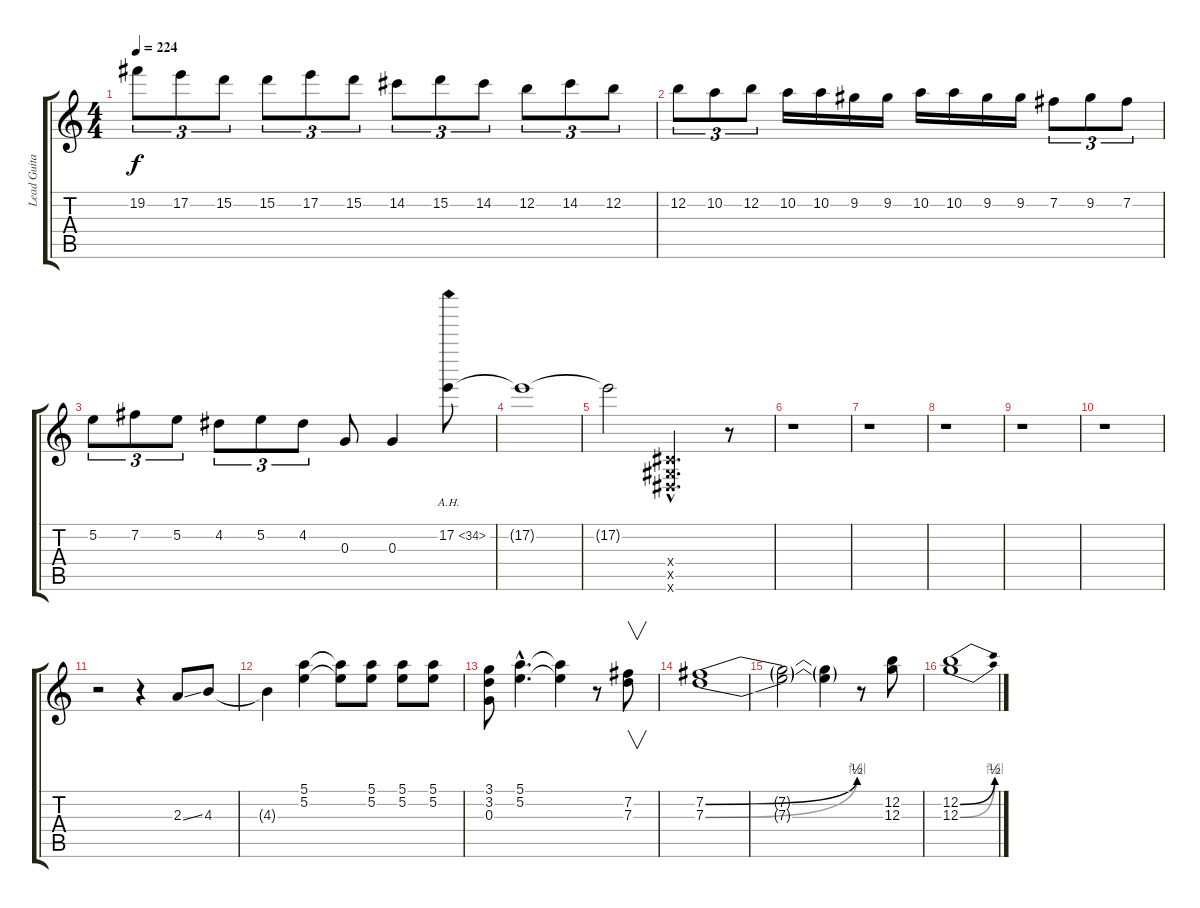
\track ("Lead Guitar" "Lead Guita") {instrument distortionguitar}
\staff {score tabs}
\tuning (E4 B3 G3 D3 A2 E2) {hide}
\ts (4 4)
\tempo 224
\clef g2
\ks c
19.2.8{tu (3 2) dy f} 17.2.8{tu (3 2)} 15.2.8{tu (3 2)} 15.2.8{tu (3 2)} 17.2.8{tu (3 2)} 15.2.8{tu (3 2)} 14.2.8{tu (3 2)} 15.2.8{tu (3 2)} 14.2.8{tu (3 2)} 12.2.8{tu (3 2)} 14.2.8{tu (3 2)} 12.2.8{tu (3 2)} |
12.2.8{tu (3 2)} 10.2.8{tu (3 2)} 12.2.8{tu (3 2)} 10.2.16 10.2.16 9.2.16 9.2.16 10.2.16 10.2.16 9.2.16 9.2.16 7.2.8{tu (3 2)} 9.2.8{tu (3 2)} 7.2.8{tu (3 2)} |
5.2.8{tu (3 2)} 7.2.8{tu (3 2)} 5.2.8{tu (3 2)} 4.2.8{tu (3 2)} 5.2.8{tu (3 2)} 4.2.8{tu (3 2)} 0.3.8 0.3.4 17.2{ah 17}.8 |
17.2{t}.1 |
17.2{t}.2 (-1.4{hac x} -1.5{hac x} -1.6{hac x}).4{d} r.8 |
r.1 |
r.1 |
r.1 |
r.1 |
r.1 |
r.2 r.4 2.3{ss}.8 4.3.8 |
4.3{t}.4 (5.1 5.2).4 (5.1{t} 5.2{t}).8 (5.1 5.2).8 (5.1 5.2).8 (5.1 5.2).8 |
(3.1 3.2 0.3).8 (5.1{hac} 5.2{hac}).4{d} (5.1{t} 5.2{t}).4 r.8 (7.2 7.3).8{v} |
(7.2{be (bend 0 0 60 2)} 7.3{be (bend 0 0 60 4)}).1 |
(7.2{t} 7.3{t}).2 (7.2{t} 7.3{t}).4 r.8 (12.2 12.3).8 |
(12.2{be (bend 0 0 60 2)} 12.3{be (bend 0 0 60 4)}).1
